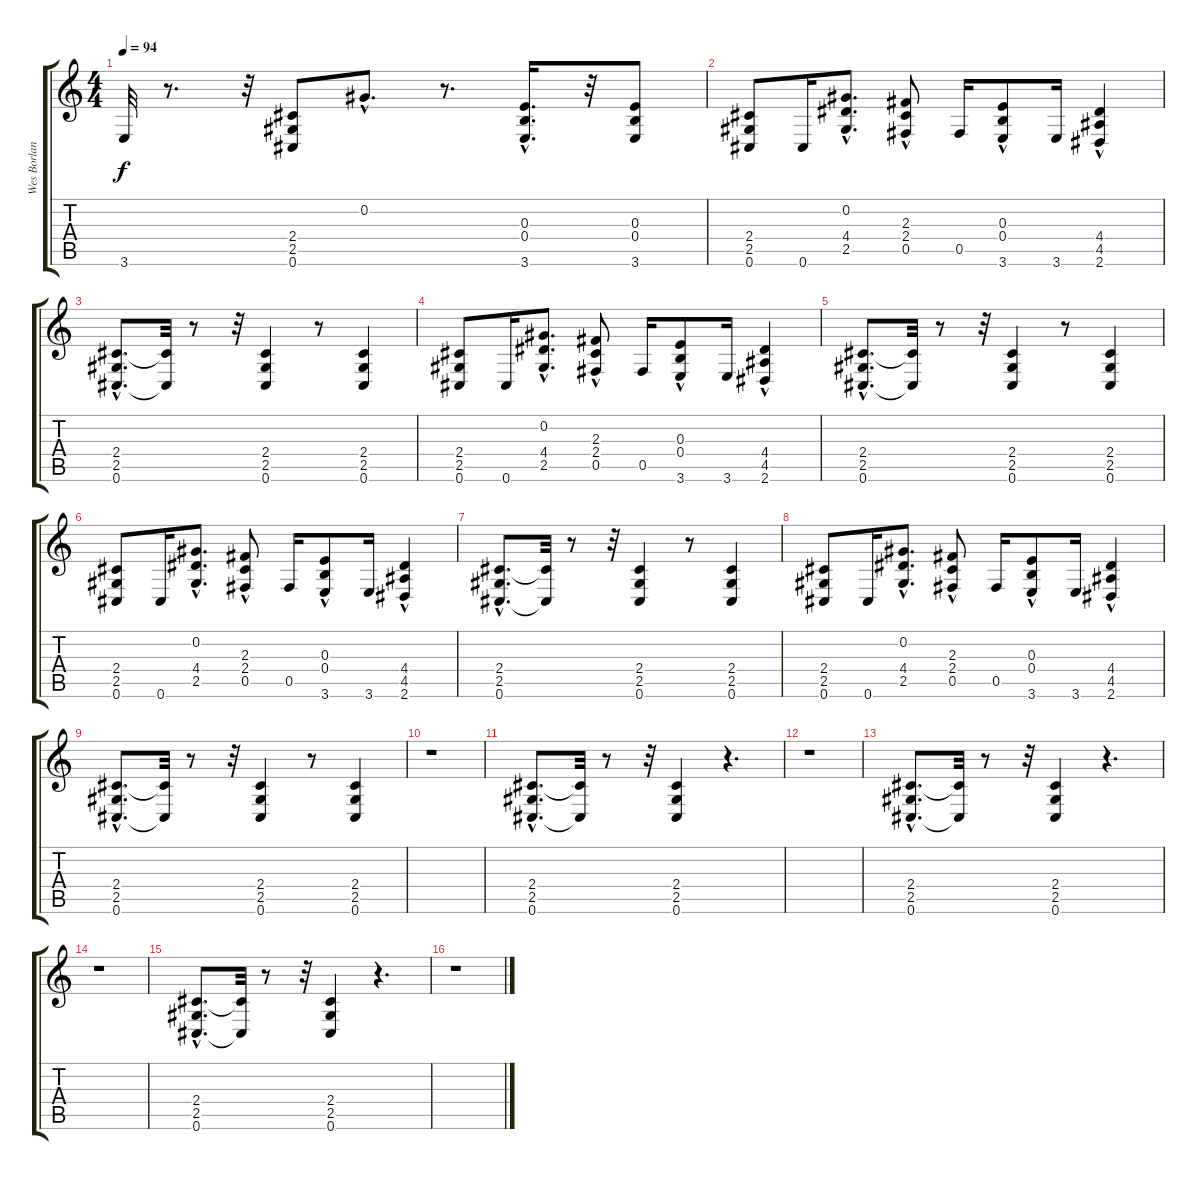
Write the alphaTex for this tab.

\track ("Wes Borland 1" "Wes Borlan") {instrument distortionguitar}
\staff {score tabs}
\tuning (Db4 Ab3 E3 B2 Gb2 Db2) {hide}
\ts (4 4)
\tempo 94
\clef g2
\ks c
3.6{t}.32{dy f} r.8{d} r.32 (2.4 2.5 0.6).8 0.2{hac}.8{d} r.8{d} (0.3{hac} 0.4{hac} 3.6{hac}).16{d} r.32 (0.3 0.4 3.6).8 |
(2.4 2.5 0.6).8 0.6.16 (0.2 4.4 2.5{hac}).8{d} (2.3 2.4{hac} 0.5{hac}).8 0.5.16 (0.3{hac} 0.4 3.6).8 3.6.16 (4.4 4.5 2.6{hac}).4 |
(2.4{hac} 2.5{hac} 0.6{hac}).8{d} (2.4{t} 0.6{t}).32 r.8 r.32 (2.4 2.5 0.6).4 r.8 (2.4 2.5 0.6).4 |
(2.4 2.5 0.6).8 0.6.16 (0.2 4.4 2.5{hac}).8{d} (2.3 2.4{hac} 0.5{hac}).8 0.5.16 (0.3{hac} 0.4 3.6).8 3.6.16 (4.4 4.5 2.6{hac}).4 |
(2.4{hac} 2.5{hac} 0.6{hac}).8{d} (2.4{t} 0.6{t}).32 r.8 r.32 (2.4 2.5 0.6).4 r.8 (2.4 2.5 0.6).4 |
(2.4 2.5 0.6).8 0.6.16 (0.2 4.4 2.5{hac}).8{d} (2.3 2.4{hac} 0.5{hac}).8 0.5.16 (0.3{hac} 0.4 3.6).8 3.6.16 (4.4 4.5 2.6{hac}).4 |
(2.4{hac} 2.5{hac} 0.6{hac}).8{d} (2.4{t} 0.6{t}).32 r.8 r.32 (2.4 2.5 0.6).4 r.8 (2.4 2.5 0.6).4 |
(2.4 2.5 0.6).8 0.6.16 (0.2 4.4 2.5{hac}).8{d} (2.3 2.4{hac} 0.5{hac}).8 0.5.16 (0.3{hac} 0.4 3.6).8 3.6.16 (4.4 4.5 2.6{hac}).4 |
(2.4{hac} 2.5{hac} 0.6{hac}).8{d} (2.4{t} 0.6{t}).32 r.8 r.32 (2.4 2.5 0.6).4 r.8 (2.4 2.5 0.6).4 |
r.1 |
(2.4{hac} 2.5{hac} 0.6{hac}).8{d} (2.4{t} 0.6{t}).32 r.8 r.32 (2.4 2.5 0.6).4 r.4{d} |
r.1 |
(2.4{hac} 2.5{hac} 0.6{hac}).8{d} (2.4{t} 0.6{t}).32 r.8 r.32 (2.4 2.5 0.6).4 r.4{d} |
r.1 |
(2.4{hac} 2.5{hac} 0.6{hac}).8{d} (2.4{t} 0.6{t}).32 r.8 r.32 (2.4 2.5 0.6).4 r.4{d} |
r.1
